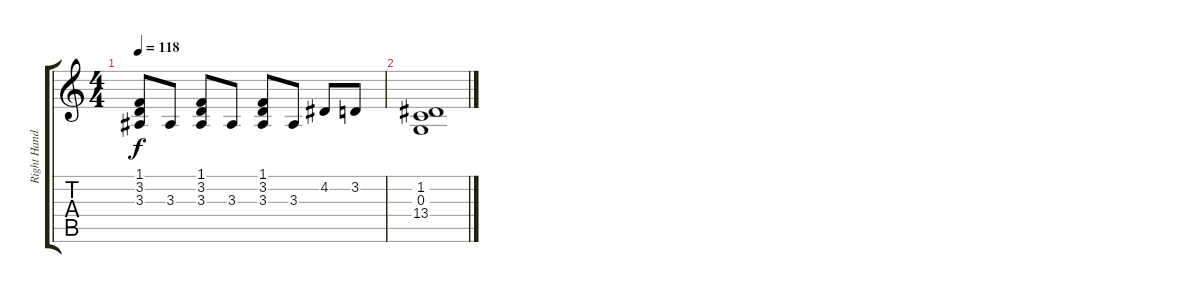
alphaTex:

\track ("Right Hand" "Right Hand") {instrument electricgrandpiano}
\staff {score tabs}
\tuning (E4 B3 G3 D3 A2 E2) {hide}
\ts (4 4)
\tempo 118
\clef g2
\ks c
(1.1 3.2 3.3).8{dy f} 3.3.8 (1.1 3.2 3.3).8 3.3.8 (1.1 3.2 3.3).8 3.3.8 4.2.8 3.2.8 |
(1.2 0.3 13.4).1
